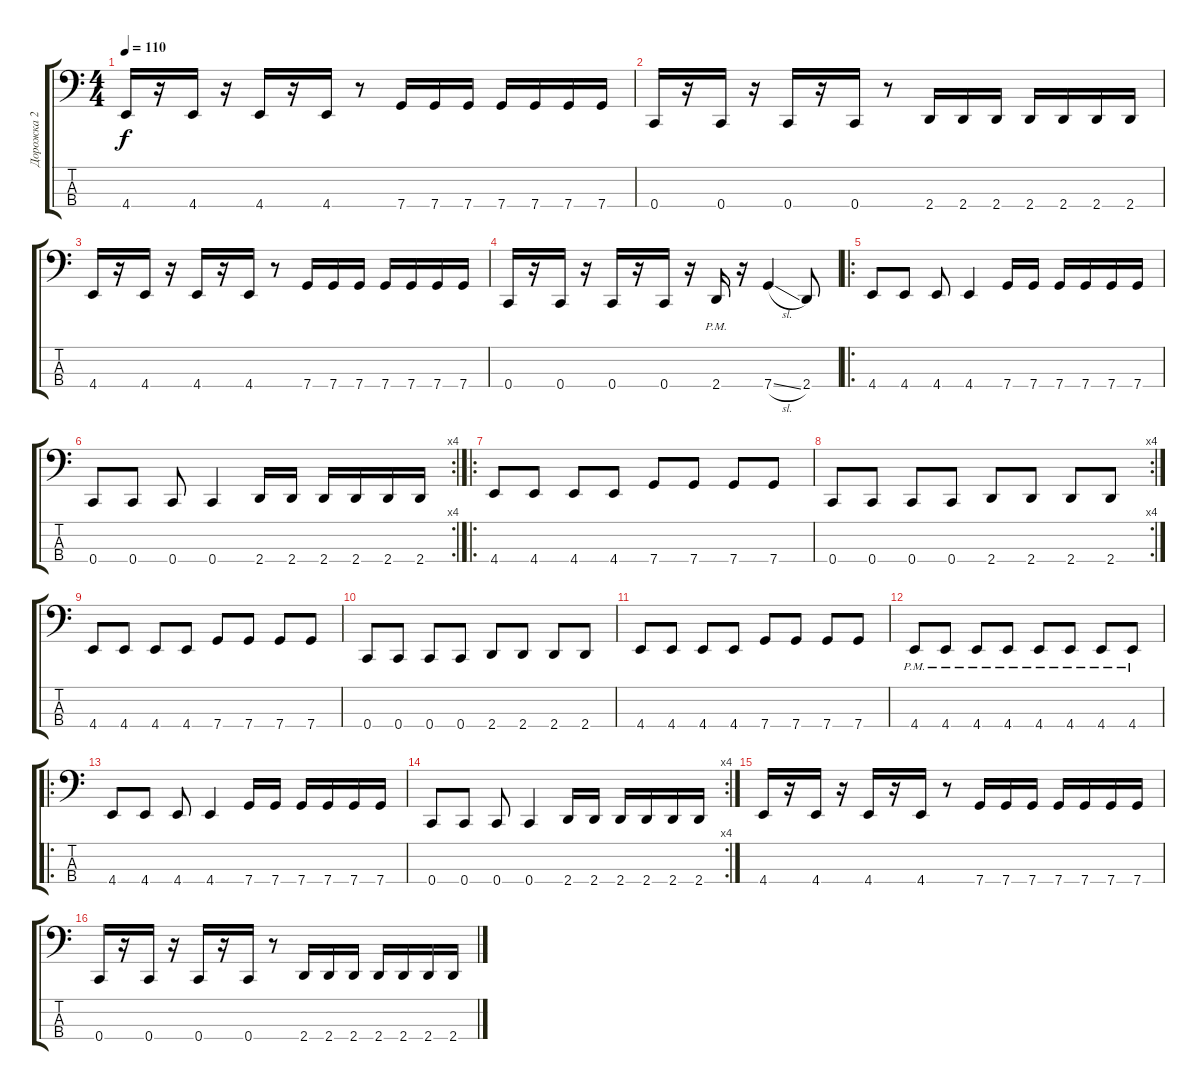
\track ("Дорожка 2" "Дорожка 2") {instrument electricbassfinger}
\staff {score tabs}
\tuning (F2 C2 G1 C1) {hide}
\ts (4 4)
\tempo 110
\clef f4
\ks c
4.4.16{dy f instrument electricbassfinger} r.16 4.4.16 r.16 4.4.16 r.16 4.4.16 r.8 7.4.16 7.4.16 7.4.16 7.4.16 7.4.16 7.4.16 7.4.16 |
0.4.16 r.16 0.4.16 r.16 0.4.16 r.16 0.4.16 r.8 2.4.16 2.4.16 2.4.16 2.4.16 2.4.16 2.4.16 2.4.16 |
4.4.16 r.16 4.4.16 r.16 4.4.16 r.16 4.4.16 r.8 7.4.16 7.4.16 7.4.16 7.4.16 7.4.16 7.4.16 7.4.16 |
0.4.16 r.16 0.4.16 r.16 0.4.16 r.16 0.4.16 r.16 2.4{pm}.16 r.16 7.4{sl}.4 2.4.8 |
\ro
4.4.8 4.4.8 4.4.8 4.4.4 7.4.16 7.4.16 7.4.16 7.4.16 7.4.16 7.4.16 |
\rc 4
0.4.8 0.4.8 0.4.8 0.4.4 2.4.16 2.4.16 2.4.16 2.4.16 2.4.16 2.4.16 |
\ro
4.4.8 4.4.8 4.4.8 4.4.8 7.4.8 7.4.8 7.4.8 7.4.8 |
\rc 4
0.4.8 0.4.8 0.4.8 0.4.8 2.4.8 2.4.8 2.4.8 2.4.8 |
4.4.8 4.4.8 4.4.8 4.4.8 7.4.8 7.4.8 7.4.8 7.4.8 |
0.4.8 0.4.8 0.4.8 0.4.8 2.4.8 2.4.8 2.4.8 2.4.8 |
4.4.8 4.4.8 4.4.8 4.4.8 7.4.8 7.4.8 7.4.8 7.4.8 |
4.4{pm}.8 4.4{pm}.8 4.4{pm}.8 4.4{pm}.8 4.4{pm}.8 4.4{pm}.8 4.4{pm}.8 4.4{pm}.8 |
\ro
4.4.8 4.4.8 4.4.8 4.4.4 7.4.16 7.4.16 7.4.16 7.4.16 7.4.16 7.4.16 |
\rc 4
0.4.8 0.4.8 0.4.8 0.4.4 2.4.16 2.4.16 2.4.16 2.4.16 2.4.16 2.4.16 |
4.4.16 r.16 4.4.16 r.16 4.4.16 r.16 4.4.16 r.8 7.4.16 7.4.16 7.4.16 7.4.16 7.4.16 7.4.16 7.4.16 |
0.4.16 r.16 0.4.16 r.16 0.4.16 r.16 0.4.16 r.8 2.4.16 2.4.16 2.4.16 2.4.16 2.4.16 2.4.16 2.4.16
